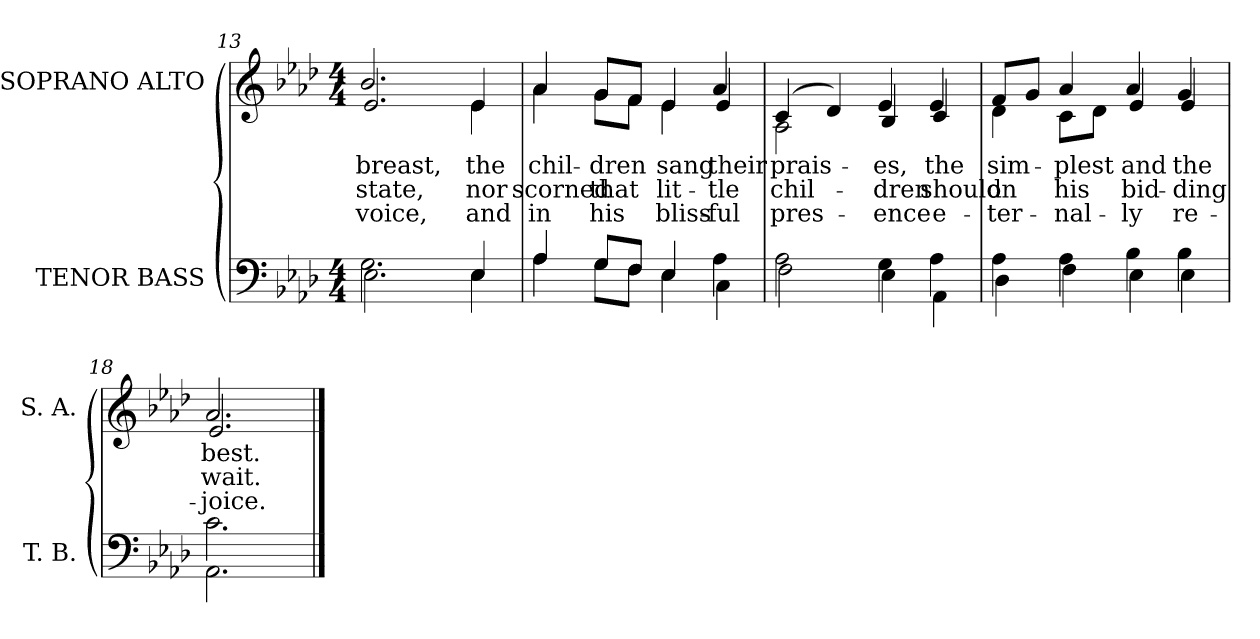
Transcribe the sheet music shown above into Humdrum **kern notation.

**kern	**kern	**text	**text	**text
*part2	*part1	*part1	*part1	*part1
*staff2	*staff1	*staff1	*staff1	*staff1
*I"TENOR BASS	*I"SOPRANO ALTO	*	*	*
*I'T. B.	*I'S. A.	*	*	*
*clefF4	*clefG2	*	*	*
*k[b-e-a-d-]	*k[b-e-a-d-]	*	*	*
*A-:	*A-:	*	*	*
*M4/4	*M4/4	*	*	*
=13	=13	=13	=13	=13
*^	*	*	*	*
!	!	!	!LO:LY:b:color=#000000	!LO:LY:b:color=#000000	!LO:LY:b:color=#000000
*	*	*^	*	*	*
2.Gi\	2.E-i\	2.b-i/	2.e-i/	breast,	state,	voice,
!!LO:LB:g=z	!!
=14-	=14-	=14-	=14-	=14-	=14-	=14-
!	!	!	!	!LO:LY:b:color=#000000	!LO:LY:b:color=#000000	!LO:LY:b:color=#000000
4E-i/	4E-i\	4e-i/	4e-i\	the	nor	and
=15	=15	=15	=15	=15	=15	=15
!	!	!	!	!LO:LY:b:color=#000000	!LO:LY:b:color=#000000	!LO:LY:b:color=#000000
4A-i/	4A-i\	4a-i/	4a-i\	chil-	scorned	in
!	!	!	!	!LO:LY:b:color=#000000	!LO:LY:b:color=#000000	!LO:LY:b:color=#000000
8Gi/L	8Gi\L	8gi/L	8gi\L	-dren	that	his
8Fi/J	8Fi\J	8fi/J	8fi\J	.	.	.
!	!	!	!	!LO:LY:b:color=#000000	!LO:LY:b:color=#000000	!LO:LY:b:color=#000000
4E-i/	4E-i\	4e-i/	4e-i\	sang	lit-	bliss-
!	!	!	!	!LO:LY:b:color=#000000	!LO:LY:b:color=#000000	!LO:LY:b:color=#000000
4A-i\	4Ci\	4a-i/	4e-i/	their	-tle	-ful
=16	=16	=16	=16	=16	=16	=16
!	!	!	!	!LO:LY:b:color=#000000	!LO:LY:b:color=#000000	!LO:LY:b:color=#000000
2A-i\	2Fi\	(4ci/	2A-i\	prais-	chil-	pres-
.	.	4d-i/)	.	.	.	.
!	!	!	!	!LO:LY:b:color=#000000	!LO:LY:b:color=#000000	!LO:LY:b:color=#000000
4Gi\	4E-i\	4e-i/	4B-i/	-es,	-dren	-ence
!	!	!	!	!LO:LY:b:color=#000000	!LO:LY:b:color=#000000	!LO:LY:b:color=#000000
4A-i\	4AA-i\	4e-i/	4ci/	the	should	e-
=17	=17	=17	=17	=17	=17	=17
!	!	!	!	!LO:LY:b:color=#000000	!LO:LY:b:color=#000000	!LO:LY:b:color=#000000
4A-i\	4D-i\	8fi/L	4d-i\	sim-	on	-ter-
.	.	8gi/J	.	.	.	.
!	!	!	!	!LO:LY:b:color=#000000	!LO:LY:b:color=#000000	!LO:LY:b:color=#000000
4A-i\	4Fi\	4a-i/	8ci\L	-plest	his	-nal-
.	.	.	8d-i\J	.	.	.
!	!	!	!	!LO:LY:b:color=#000000	!LO:LY:b:color=#000000	!LO:LY:b:color=#000000
4B-i\	4E-i\	4a-i/	4e-i/	and	bid-	-ly
!	!	!	!	!LO:LY:b:color=#000000	!LO:LY:b:color=#000000	!LO:LY:b:color=#000000
4B-i\	4E-i\	4gi/	4e-i/	the	-ding	re-
=18	=18	=18	=18	=18	=18	=18
!	!	!	!	!LO:LY:b:color=#000000	!LO:LY:b:color=#000000	!LO:LY:b:color=#000000
2.ci\	2.AA-i\	2.a-i/	2.e-i/	best.	wait.	-joice.
*v	*v	*	*	*	*	*
*	*v	*v	*	*	*
==	==	==	==	==
*-	*-	*-	*-	*-
